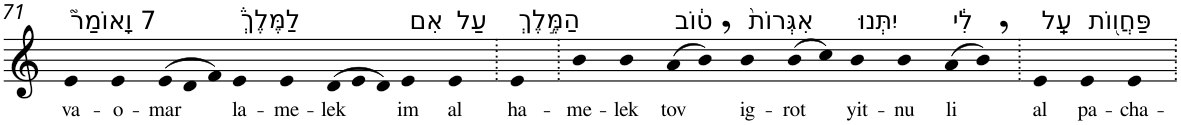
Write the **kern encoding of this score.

**kern	**text
*part1	*part1
*staff1	*staff1
*I"Piano	*
*I'Pno	*
!!LO:PB:g=z
*clefG2	*
*k[]	*
=71	=71
!LO:TX:a:t=7 וָאוֹמַר֮	!
!	!LO:LY:b
4e	va-
!	!LO:LY:b
4e	-o-
*Xtuplet	*
!	!LO:LY:b
(>12e	-mar
12d	.
12f)	.
!LO:TX:a:t=לַמֶּלֶךְ֒	!
!	!LO:LY:b
4e	la-
!	!LO:LY:b
4e	-me-
!	!LO:LY:b
(>12d	-lek
12e	.
12d)	.
!LO:TX:a:t=אִם	!
!	!LO:LY:b
4e	im
!LO:TX:a:t=עַל	!
!	!LO:LY:b
4e	al
=72.	=72.
!LO:TX:a:t=הַמֶּ֣לֶךְ	!
!	!LO:LY:b
4e	ha-
=73.	=73.
!	!LO:LY:b
4b	-me-
!	!LO:LY:b
4b	-lek
!LO:TX:a:t=ט֔וֹב	!
!	!LO:LY:b
(>8a	tov
8b,)	.
!LO:TX:a:t=אִגְּרוֹת֙	!
!	!LO:LY:b
4b	ig-
!	!LO:LY:b
(>8b	-rot
8cc)	.
!LO:TX:a:t=יִתְּנוּ	!
!	!LO:LY:b
4b	yit-
!	!LO:LY:b
4b	-nu
!LO:TX:a:t=לִ֔י	!
!	!LO:LY:b
(>8a	li
8b,)	.
=74.	=74.
!LO:TX:a:t=עַֽל	!
!	!LO:LY:b
4e	al
!LO:TX:a:t=פַּחֲו֖וֹת	!
!	!LO:LY:b
4e	pa-
!	!LO:LY:b
4e	-cha-
=.	=.
*-	*-
